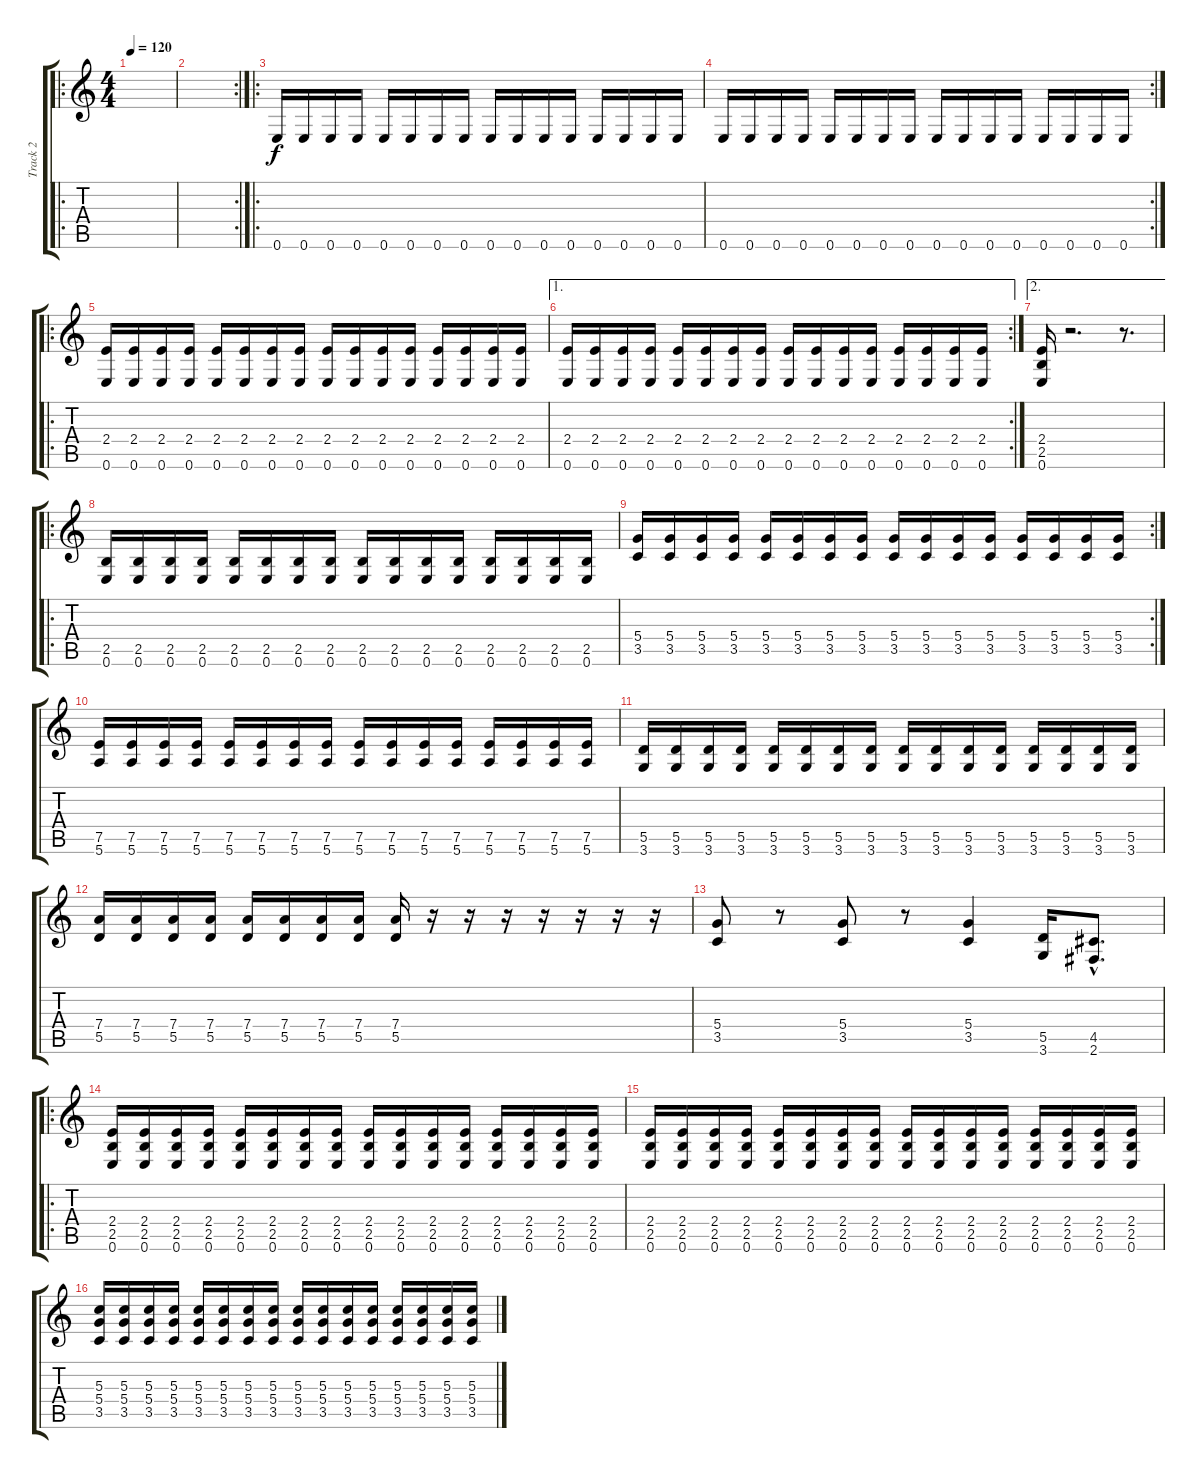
\track ("Track 2" "Track 2") {instrument distortionguitar}
\staff {score tabs}
\tuning (E4 B3 G3 D3 A2 E2) {hide}
\ro
\ts (4 4)
\tempo 120
\clef g2
\ks c
|
\rc 2
|
\ro
0.6.16 0.6.16 0.6.16 0.6.16 0.6.16 0.6.16 0.6.16 0.6.16 0.6.16 0.6.16 0.6.16 0.6.16 0.6.16 0.6.16 0.6.16 0.6.16 |
\rc 2
0.6.16 0.6.16 0.6.16 0.6.16 0.6.16 0.6.16 0.6.16 0.6.16 0.6.16 0.6.16 0.6.16 0.6.16 0.6.16 0.6.16 0.6.16 0.6.16 |
\ro
(2.4 0.6).16 (2.4 0.6).16 (2.4 0.6).16 (2.4 0.6).16 (2.4 0.6).16 (2.4 0.6).16 (2.4 0.6).16 (2.4 0.6).16 (2.4 0.6).16 (2.4 0.6).16 (2.4 0.6).16 (2.4 0.6).16 (2.4 0.6).16 (2.4 0.6).16 (2.4 0.6).16 (2.4 0.6).16 |
\ae 1
\rc 2
(2.4 0.6).16 (2.4 0.6).16 (2.4 0.6).16 (2.4 0.6).16 (2.4 0.6).16 (2.4 0.6).16 (2.4 0.6).16 (2.4 0.6).16 (2.4 0.6).16 (2.4 0.6).16 (2.4 0.6).16 (2.4 0.6).16 (2.4 0.6).16 (2.4 0.6).16 (2.4 0.6).16 (2.4 0.6).16 |
\ae 2
(2.4 2.5 0.6).16 r.2{d} r.8{d} |
\ro
(2.5 0.6).16 (2.5 0.6).16 (2.5 0.6).16 (2.5 0.6).16 (2.5 0.6).16 (2.5 0.6).16 (2.5 0.6).16 (2.5 0.6).16 (2.5 0.6).16 (2.5 0.6).16 (2.5 0.6).16 (2.5 0.6).16 (2.5 0.6).16 (2.5 0.6).16 (2.5 0.6).16 (2.5 0.6).16 |
\rc 2
(5.4 3.5).16 (5.4 3.5).16 (5.4 3.5).16 (5.4 3.5).16 (5.4 3.5).16 (5.4 3.5).16 (5.4 3.5).16 (5.4 3.5).16 (5.4 3.5).16 (5.4 3.5).16 (5.4 3.5).16 (5.4 3.5).16 (5.4 3.5).16 (5.4 3.5).16 (5.4 3.5).16 (5.4 3.5).16 |
(7.5 5.6).16 (7.5 5.6).16 (7.5 5.6).16 (7.5 5.6).16 (7.5 5.6).16 (7.5 5.6).16 (7.5 5.6).16 (7.5 5.6).16 (7.5 5.6).16 (7.5 5.6).16 (7.5 5.6).16 (7.5 5.6).16 (7.5 5.6).16 (7.5 5.6).16 (7.5 5.6).16 (7.5 5.6).16 |
(5.5 3.6).16 (5.5 3.6).16 (5.5 3.6).16 (5.5 3.6).16 (5.5 3.6).16 (5.5 3.6).16 (5.5 3.6).16 (5.5 3.6).16 (5.5 3.6).16 (5.5 3.6).16 (5.5 3.6).16 (5.5 3.6).16 (5.5 3.6).16 (5.5 3.6).16 (5.5 3.6).16 (5.5 3.6).16 |
(7.4 5.5).16 (7.4 5.5).16 (7.4 5.5).16 (7.4 5.5).16 (7.4 5.5).16 (7.4 5.5).16 (7.4 5.5).16 (7.4 5.5).16 (7.4 5.5).16 r.16 r.16 r.16 r.16 r.16 r.16 r.16 |
(5.4 3.5).8 r.8 (5.4 3.5).8 r.8 (5.4 3.5).4 (5.5 3.6).16 (4.5{hac} 2.6{hac}).8{d} |
\ro
(2.4 2.5 0.6).16 (2.4 2.5 0.6).16 (2.4 2.5 0.6).16 (2.4 2.5 0.6).16 (2.4 2.5 0.6).16 (2.4 2.5 0.6).16 (2.4 2.5 0.6).16 (2.4 2.5 0.6).16 (2.4 2.5 0.6).16 (2.4 2.5 0.6).16 (2.4 2.5 0.6).16 (2.4 2.5 0.6).16 (2.4 2.5 0.6).16 (2.4 2.5 0.6).16 (2.4 2.5 0.6).16 (2.4 2.5 0.6).16 |
(2.4 2.5 0.6).16 (2.4 2.5 0.6).16 (2.4 2.5 0.6).16 (2.4 2.5 0.6).16 (2.4 2.5 0.6).16 (2.4 2.5 0.6).16 (2.4 2.5 0.6).16 (2.4 2.5 0.6).16 (2.4 2.5 0.6).16 (2.4 2.5 0.6).16 (2.4 2.5 0.6).16 (2.4 2.5 0.6).16 (2.4 2.5 0.6).16 (2.4 2.5 0.6).16 (2.4 2.5 0.6).16 (2.4 2.5 0.6).16 |
(5.3 5.4 3.5).16 (5.3 5.4 3.5).16 (5.3 5.4 3.5).16 (5.3 5.4 3.5).16 (5.3 5.4 3.5).16 (5.3 5.4 3.5).16 (5.3 5.4 3.5).16 (5.3 5.4 3.5).16 (5.3 5.4 3.5).16 (5.3 5.4 3.5).16 (5.3 5.4 3.5).16 (5.3 5.4 3.5).16 (5.3 5.4 3.5).16 (5.3 5.4 3.5).16 (5.3 5.4 3.5).16 (5.3 5.4 3.5).16
